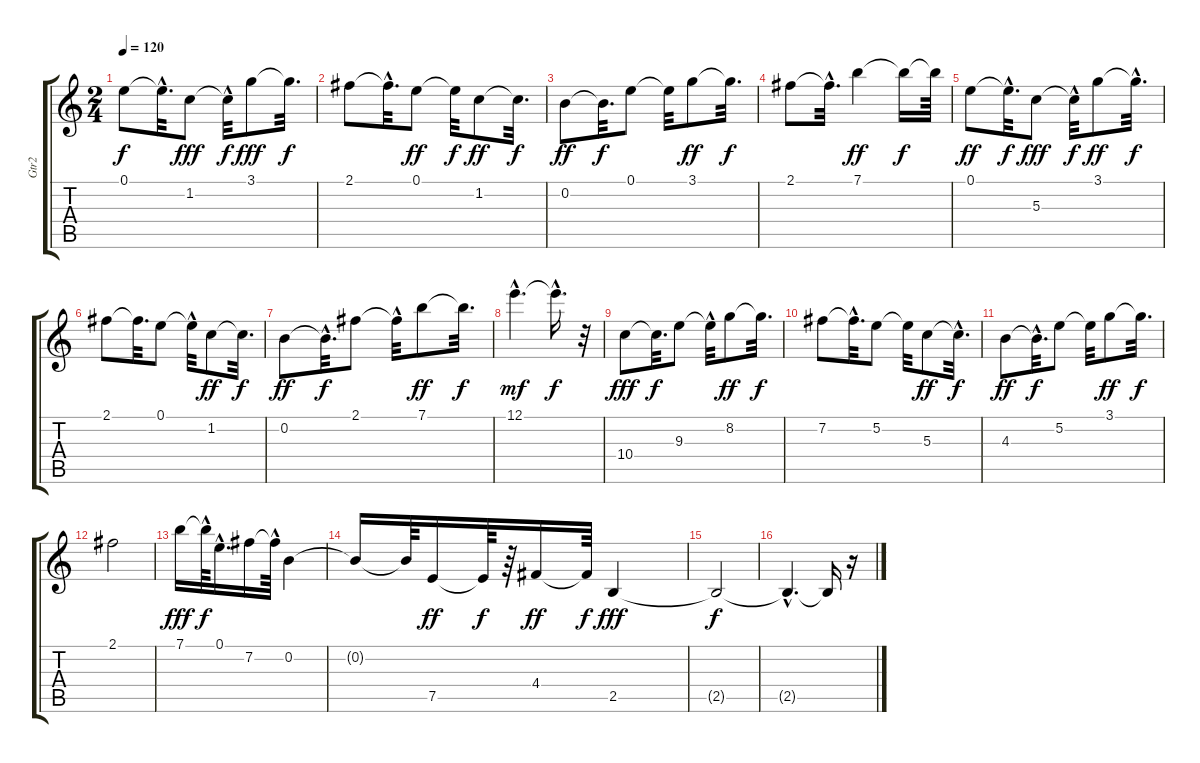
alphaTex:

\track ("Gtr2" "Gtr2") {instrument acousticguitarsteel}
\staff {score tabs}
\tuning (E4 B3 G3 D3 A2 E2) {hide}
\ts (2 4)
\tempo 120
\clef g2
\ks c
0.1.8{dy f} 0.1{hac t}.32{d} 1.2.8{dy fff} 1.2{hac t}.32{dy f} 3.1.8{dy fff} 3.1{t}.32{d dy f} |
2.1.8 2.1{hac t}.32{d} 0.1.8{dy ff} 0.1{t}.32{dy f} 1.2.8{dy ff} 1.2{t}.32{d dy f} |
0.2.8{dy ff} 0.2{t}.32{d dy f} 0.1.8 0.1{t}.32 3.1.8{dy ff} 3.1{t}.32{d dy f} |
2.1.8 2.1{hac t}.32{d} 7.1.4{dy ff} 7.1{t}.16{dy f} 7.1{t}.64 |
0.1.8{dy ff} 0.1{hac t}.32{d dy f} 5.3.8{dy fff} 5.3{hac t}.32{dy f} 3.1.8{dy ff} 3.1{hac t}.32{d dy f} |
2.1.8 2.1{t}.32{d} 0.1.8 0.1{hac t}.32 1.2.8{dy ff} 1.2{t}.32{d dy f} |
0.2.8{dy ff} 0.2{hac t}.32{d dy f} 2.1.8 2.1{hac t}.32 7.1.8{dy ff} 7.1{t}.32{d dy f} |
12.1{hac}.4{d dy mf} 12.1{hac t}.16{d dy f} r.32 |
10.4.8{dy fff} 10.4{t}.32{d dy f} 9.3.8 9.3{hac t}.32 8.2.8{dy ff} 8.2{t}.32{d dy f} |
7.2.8 7.2{hac t}.32{d} 5.2.8 5.2{t}.32 5.3.8{dy ff} 5.3{hac t}.32{d dy f} |
4.3.8{dy ff} 4.3{hac t}.32{d dy f} 5.2.8 5.2{t}.32 3.1.8{dy ff} 3.1{t}.32{d dy f} |
2.1.2 |
7.1.16{dy fff} 7.1{hac t}.64{dy f} 0.1{hac}.16{d} 7.2.16 7.2{hac t}.64 0.2.4 |
0.2{t}.16 0.2{t}.64 7.5.16{dy ff} 7.5{t}.64{dy f} r.64 4.4.16{dy ff} 4.4{t}.64{dy f} 2.5.4{dy fff} |
2.5{t}.2{dy f} |
2.5{hac t}.4{d} 2.5{t}.16 r.16
